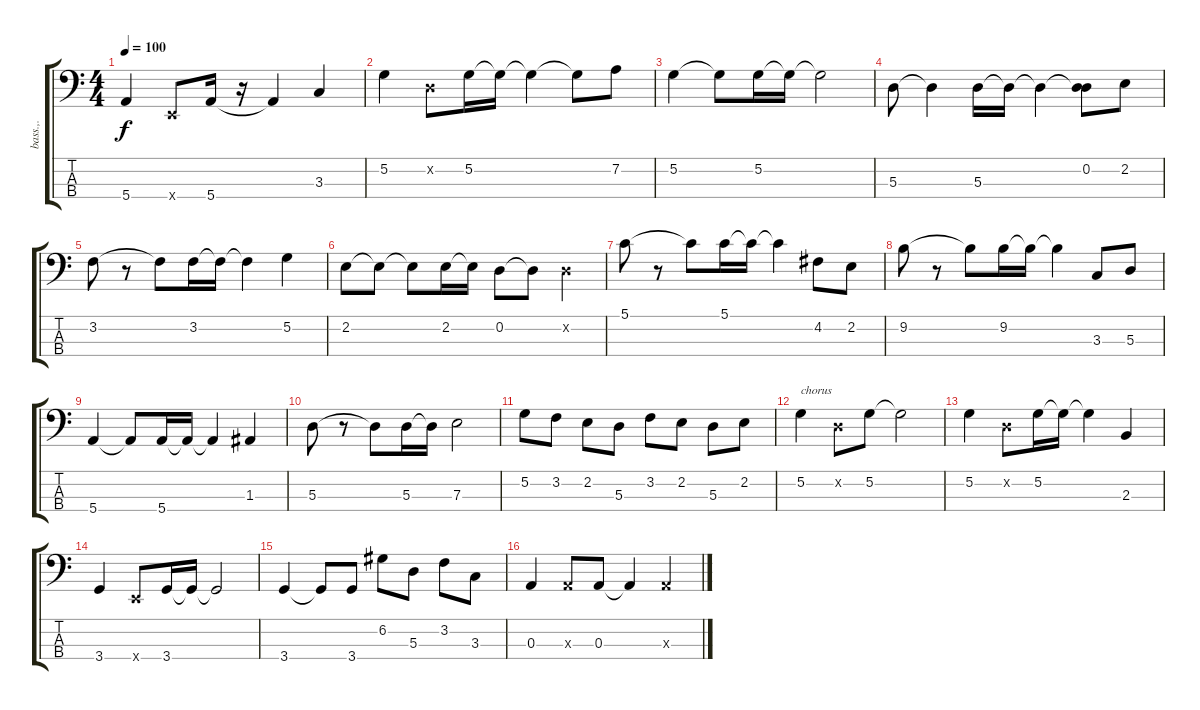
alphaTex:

\track ("bass.,." "bass.,.") {instrument electricbassfinger}
\staff {score tabs}
\tuning (G2 D2 A1 E1) {hide}
\ts (4 4)
\tempo 100
\clef f4
\ks c
5.4.4{dy f} 0.4{x}.8 5.4.16 r.16 5.4{t}.4 3.3.4 |
5.2.4 0.2{x}.8 5.2.16 5.2{t}.16 5.2{t}.4 5.2{t}.8 7.2.8 |
5.2.4 5.2{t}.8 5.2.16 5.2{t}.16 5.2{t}.2 |
5.3.8 5.3{t}.4 5.3.16 5.3{t}.16 5.3{t}.4 (0.2 5.3{t}).8 2.2.8 |
3.2.8 r.8 3.2{t}.8 3.2.16 3.2{t}.16 3.2{t}.4 5.2.4 |
2.2.8 2.2{t}.8 2.2{t}.8 2.2.16 2.2{t}.16 0.2.8 0.2{t}.8 0.2{x}.4 |
5.1.8 r.8 5.1{t}.8 5.1.16 5.1{t}.16 5.1{t}.4 4.2.8 2.2.8 |
9.2.8 r.8 9.2{t}.8 9.2.16 9.2{t}.16 9.2{t}.4 3.3.8 5.3.8 |
5.4.4 5.4{t}.8 5.4.16 5.4{t}.16 5.4{t}.4 1.3.4 |
5.3.8 r.8 5.3{t}.8 5.3.16 5.3{t}.16 7.3.2 |
5.2.8 3.2.8 2.2.8 5.3.8 3.2.8 2.2.8 5.3.8 2.2.8 |
5.2.4{txt "chorus"} 0.2{x}.8 5.2.8 5.2{t}.2 |
5.2.4 0.2{x}.8 5.2.16 5.2{t}.16 5.2{t}.4 2.3.4 |
3.4.4 0.4{x}.8 3.4.16 3.4{t}.16 3.4{t}.2 |
3.4.4 3.4{t}.8 3.4.8 6.2.8 5.3.8 3.2.8 3.3.8 |
0.3.4 0.3{x}.8 0.3.8 0.3{t}.4 0.3{x}.4
